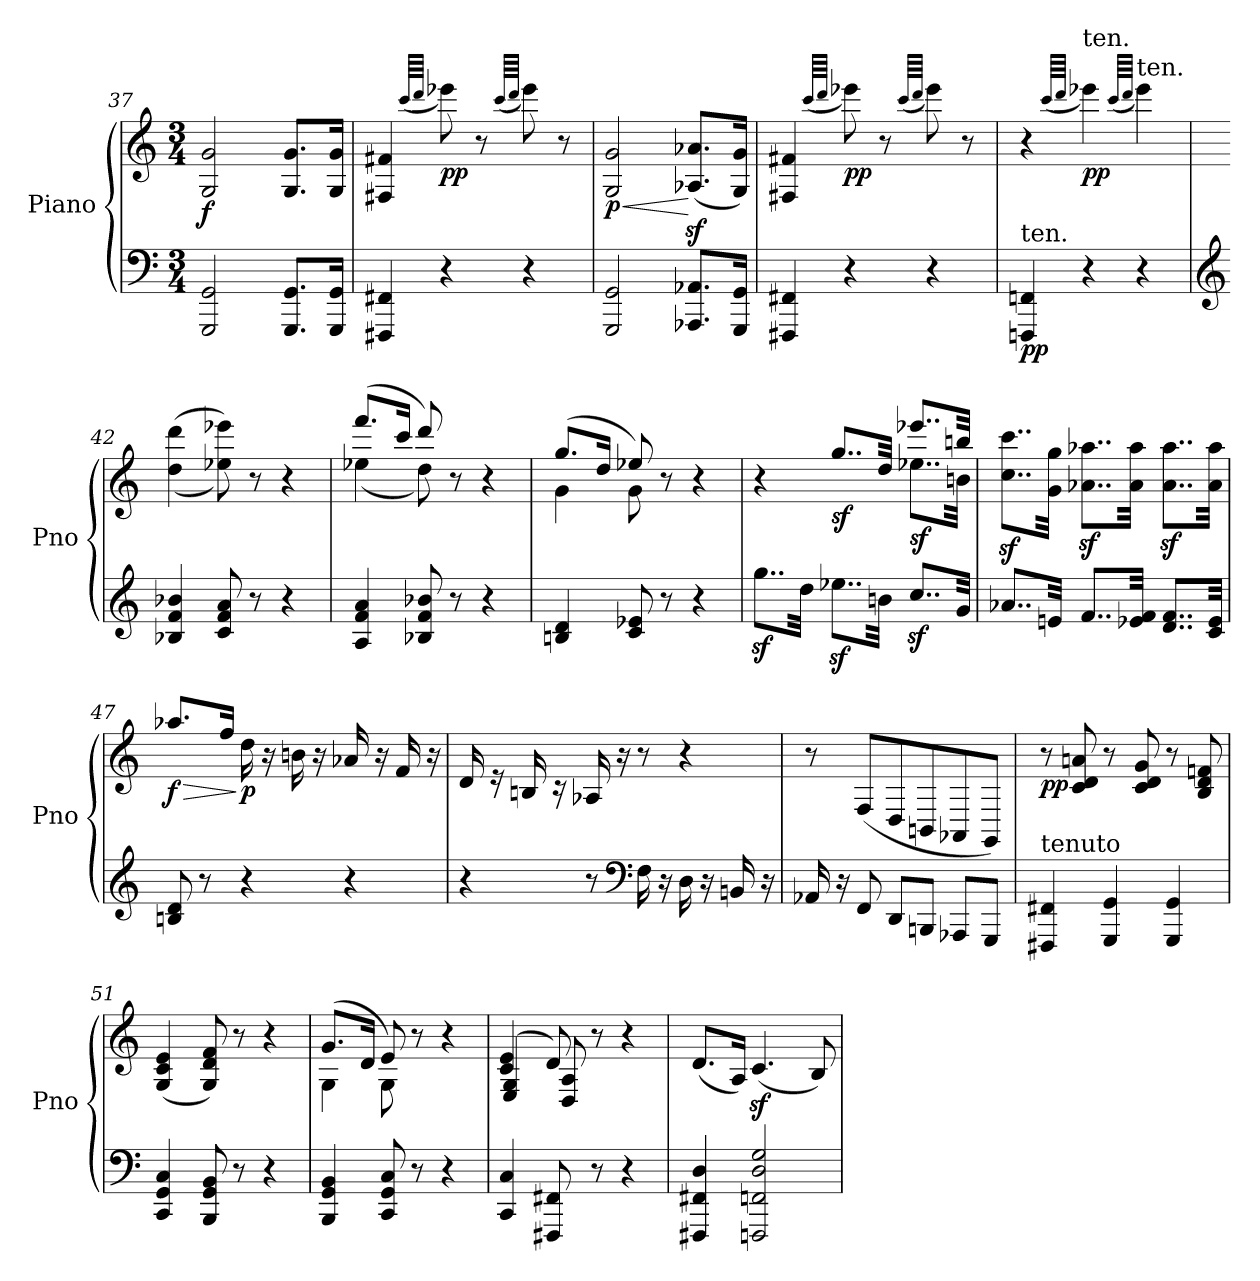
**kern	**kern	**dynam
*part1	*part1	*part1
*staff2	*staff1	*staff1/2
*I"Piano	*	*
*I'Pno	*	*
*clefF4	*clefG2	*
*k[]	*k[]	*
*M3/4	*M3/4	*
=37	=37	=37
!	!	!LO:DY:b
2GGG/ 2GG/	2G/ 2g/	f
8.GGG/ 8.GG/L	8.G/ 8.g/L	.
16GGG/ 16GG/Jk	16G/ 16g/Jk	.
=38	=38	=38
4FFF#X/ 4FF#X/	4F#X/ 4f#X/	.
.	(<64qccc/LLLL	.
.	64qddd/JJJJ	.
!	!	!LO:DY:b
4r	8eee-X\)	pp
.	8r	.
.	(<64qccc/LLLL	.
.	64qddd/JJJJ	.
4r	8eee-\)	.
.	8r	.
=39	=39	=39
!	!	!LO:HP:b
!	!	!LO:DY:n=1:b
2GGG/ 2GG/	2G/ 2g/	< p
8.AAA-X/ 8.AA-X/L	(<8.A-X/z< 8.a-X/z<L	[
16GGG/ 16GG/Jk	16G/ 16g/Jk)	.
=40	=40	=40
4FFF#X/ 4FF#X/	4F#X/ 4f#X/	.
.	(<64qccc/LLLL	.
.	64qddd/JJJJ	.
!	!	!LO:DY:b
4r	8eee-X\)	pp
.	8r	.
.	(<64qccc/LLLL	.
.	64qddd/JJJJ	.
4r	8eee-\)	.
.	8r	.
=41	=41	=41
!LO:TX:a:t=ten.	!	!
!	!	!LO:DY:b=2
4FFFn/ 4FFn/	4r	pp
.	(<64qccc/LLLL	.
.	64qddd/JJJJ	.
!	!LO:TX:a:t=ten.	!
!	!	!LO:DY:b
4r	4eee-X\)	pp
.	(<64qccc/LLLL	.
.	64qddd/JJJJ	.
!	!LO:TX:a:t=ten.	!
4r	4eee-\)	.
!!LO:PB:g=z
=42	=42	=42
*clefG2	*	*
4B-X/ 4f/ 4b-X/	(>(>4dd\ 4ddd\	.
8c/ 8f/ 8a/	8ee-X\ 8eee-X\))	.
8r	8r	.
4r	4r	.
=43	=43	=43
*	*^	*
4A/ 4f/ 4a/	(>8.fff/L	(<4ee-X\	.
.	16ccc/Jk	.	.
8B-X/ 8f/ 8b-X/	8ddd/)	8dd\)	.
8r	8r	4.ryy	.
4r	4r	.	.
=44	=44	=44	=44
4Bn/ 4d/	(>8.gg/L	4g\	.
.	16dd/Jk	.	.
8c/ 8e-X/	8ee-X/)	8g\	.
8r	8r	4.ryy	.
4r	4r	.	.
=45	=45	=45	=45
8..ggz<\L	4r	2ryy	.
32dd\Jkk	.	.	.
!	!	!	!LO:DY:b
8..ee-Xz<\L	8..gg/L	.	sf
32bn\Jkk	32dd/Jkk	.	.
!	!	!	!LO:DY:b
8..ccz</L	8..eee-X/L	8..ee-X\L	sf
32g/Jkk	32bbn/Jkk	32bn\Jkk	.
*	*v	*v	*
=46	=46	=46
8..a-X/L	8..cc\z< 8..ccc\z<L	.
32en/Jkk	32g\ 32gg\Jkk	.
8..f/L	8..a-X\z< 8..aa-X\z<L	.
32e-X/ 32f/Jkk	32a-\ 32aa-\Jkk	.
8..d/ 8..f/L	8..a-\z< 8..aa-\z<L	.
32c/ 32e-/Jkk	32a-\ 32aa-\Jkk	.
!!LO:LB:g=z
=47	=47	=47
!	!	!LO:HP:b
!	!	!LO:DY:n=1:b
8Bn/ 8d/	8.aa-X/L	> f
8r	.	.
.	16ff/Jk	.
!	!	!LO:DY:n=2:b
4r	16dd\	] p
.	16r	.
.	16bn\	.
.	16r	.
4r	16a-X/	.
.	16r	.
.	16f/	.
.	16r	.
=48	=48	=48
4r	16d/	.
.	16re	.
.	16Bn/	.
.	16rc	.
8r	16A-X/	.
.	16r	.
*clefF4	*	*
16F\	8r	.
16r	.	.
16D\	4r	.
16r	.	.
16BBn/	.	.
16r	.	.
=49	=49	=49
16AA-X/	8r	.
16r	.	.
8FF/	(<8F/L	.
8DD/L	8D/	.
8BBBn/J	8BBn/	.
8AAA-X/L	8AA-X/	.
8GGG/J	8GG/J)	.
!!LO:LB:g=z
=50	=50	=50
!LO:TX:a:t=tenuto	!	!
!	!	!LO:DY:b
4FFF#X/ 4FF#X/	8r	pp
.	8c/ 8d/ 8an/	.
4GGG/ 4GG/	8r	.
.	8c/ 8d/ 8g/	.
4GGG/ 4GG/	8r	.
.	8B/ 8d/ 8fn/	.
=51	=51	=51
4CC/ 4GG/ 4C/	(<4G/ 4c/ 4e/	.
8BBB/ 8GG/ 8BB/	8G/ 8d/ 8f/)	.
8r	8r	.
4r	4r	.
=52	=52	=52
*	*^	*
4BBB/ 4GG/ 4BB/	(>8.g/L	4G\	.
.	16d/Jk	.	.
8CC/ 8GG/ 8C/	8e/)	8G\	.
8r	8r	4.ryy	.
4r	4r	.	.
=53	=53	=53	=53
4CC/ 4C/	(>4c/ 4e/	4E/ 4G/	.
8FFF#X/ 8FF#X/	8d/)	8D/ 8A/	.
8r	8r	4.ryy	.
4r	4r	.	.
*	*v	*v	*
=54	=54	=54
4FFF#X/ 4FF#X/ 4D/	(>8.d/L	.
.	16A/Jk)	.
2FFFn/ 2FFn/ 2D/ 2G/	(>4.cz</	.
.	8B/)	.
=	=	=
*-	*-	*-
